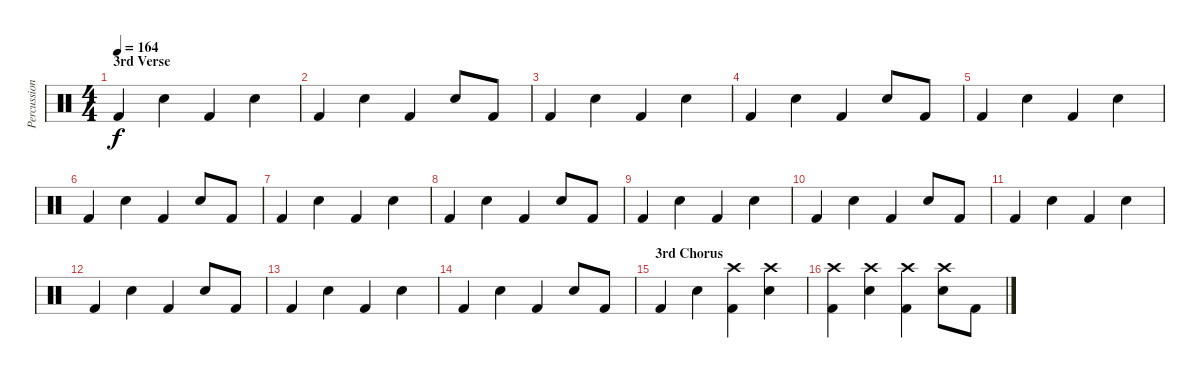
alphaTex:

\track ("Percussions" "Percussion") {instrument percussion}
\staff {score}
\articulation defaults
\ts (4 4)
\section ("" "3rd Verse")
\tempo 164
\clef neutral
\ks c "Kick (hit) 2".4{dy f} "Electric Snare (hit)".4 "Kick (hit) 2".4 "Electric Snare (hit)".4
|
"Kick (hit) 2".4 "Electric Snare (hit)".4 "Kick (hit) 2".4 "Electric Snare (hit)".8 "Kick (hit) 2".8 |
"Kick (hit) 2".4 "Electric Snare (hit)".4 "Kick (hit) 2".4 "Electric Snare (hit)".4 |
"Kick (hit) 2".4 "Electric Snare (hit)".4 "Kick (hit) 2".4 "Electric Snare (hit)".8 "Kick (hit) 2".8 |
"Kick (hit) 2".4 "Electric Snare (hit)".4 "Kick (hit) 2".4 "Electric Snare (hit)".4 |
"Kick (hit) 2".4 "Electric Snare (hit)".4 "Kick (hit) 2".4 "Electric Snare (hit)".8 "Kick (hit) 2".8 |
"Kick (hit) 2".4 "Electric Snare (hit)".4 "Kick (hit) 2".4 "Electric Snare (hit)".4 |
"Kick (hit) 2".4 "Electric Snare (hit)".4 "Kick (hit) 2".4 "Electric Snare (hit)".8 "Kick (hit) 2".8 |
"Kick (hit) 2".4 "Electric Snare (hit)".4 "Kick (hit) 2".4 "Electric Snare (hit)".4 |
"Kick (hit) 2".4 "Electric Snare (hit)".4 "Kick (hit) 2".4 "Electric Snare (hit)".8 "Kick (hit) 2".8 |
"Kick (hit) 2".4 "Electric Snare (hit)".4 "Kick (hit) 2".4 "Electric Snare (hit)".4 |
"Kick (hit) 2".4 "Electric Snare (hit)".4 "Kick (hit) 2".4 "Electric Snare (hit)".8 "Kick (hit) 2".8 |
"Kick (hit) 2".4 "Electric Snare (hit)".4 "Kick (hit) 2".4 "Electric Snare (hit)".4 |
"Kick (hit) 2".4 "Electric Snare (hit)".4 "Kick (hit) 2".4 "Electric Snare (hit)".8 "Kick (hit) 2".8 |
\section ("" "3rd Chorus")
"Kick (hit) 2".4 "Electric Snare (hit)".4 ("Crash high (hit)" "Kick (hit) 2").4 ("Crash high (hit)" "Electric Snare (hit)").4 |
("Crash high (hit)" "Kick (hit) 2").4 ("Crash high (hit)" "Electric Snare (hit)").4 ("Crash high (hit)" "Kick (hit) 2").4 ("Crash high (hit)" "Electric Snare (hit)").8 "Kick (hit) 2".8
